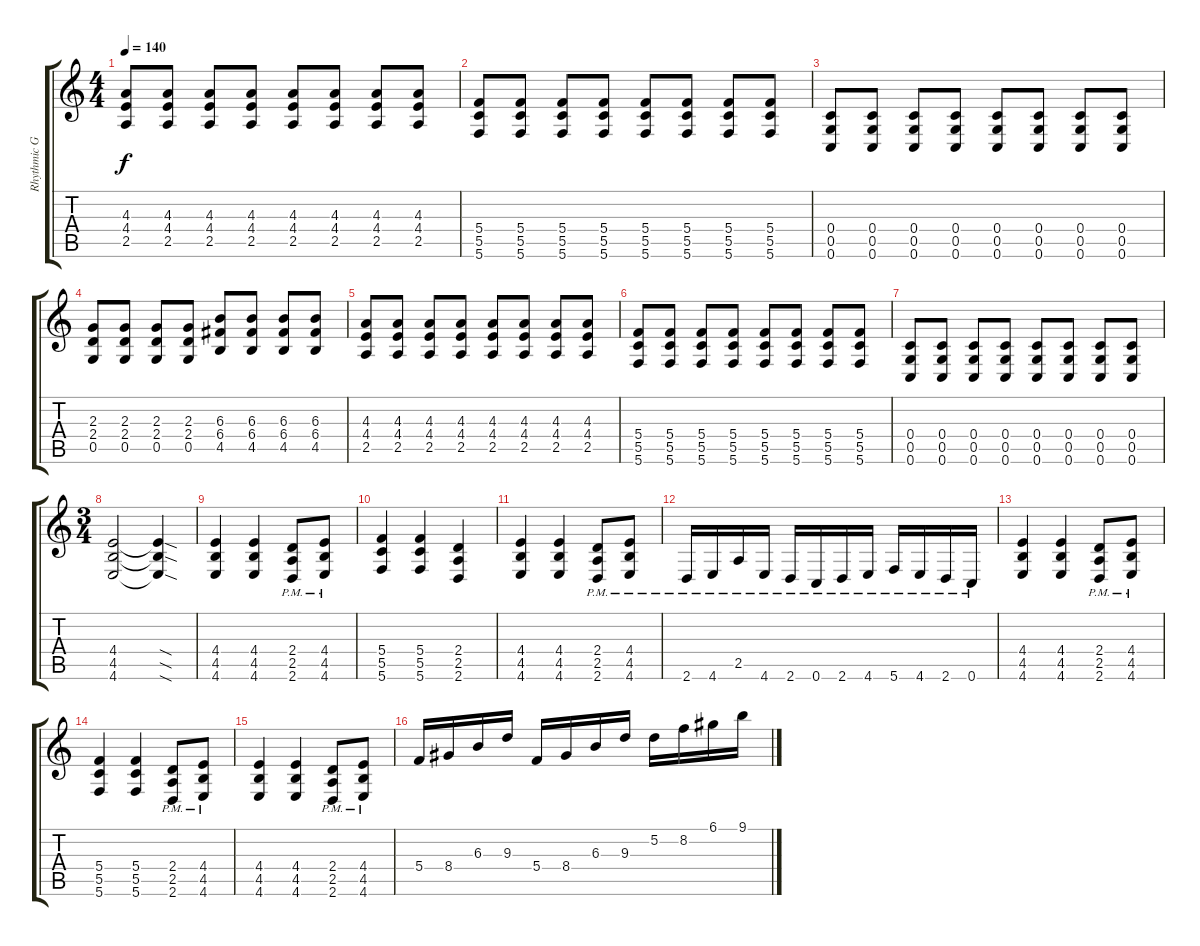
\track ("Rhythmic Guitar" "Rhythmic G") {instrument distortionguitar}
\staff {score tabs}
\tuning (D4 A3 F3 C3 G2 C2) {hide}
\ts (4 4)
\tempo 140
\clef g2
\ks c
(4.3 4.4 2.5).8{dy f} (4.3 4.4 2.5).8 (4.3 4.4 2.5).8 (4.3 4.4 2.5).8 (4.3 4.4 2.5).8 (4.3 4.4 2.5).8 (4.3 4.4 2.5).8 (4.3 4.4 2.5).8 |
(5.4 5.5 5.6).8 (5.4 5.5 5.6).8 (5.4 5.5 5.6).8 (5.4 5.5 5.6).8 (5.4 5.5 5.6).8 (5.4 5.5 5.6).8 (5.4 5.5 5.6).8 (5.4 5.5 5.6).8 |
(0.4 0.5 0.6).8 (0.4 0.5 0.6).8 (0.4 0.5 0.6).8 (0.4 0.5 0.6).8 (0.4 0.5 0.6).8 (0.4 0.5 0.6).8 (0.4 0.5 0.6).8 (0.4 0.5 0.6).8 |
(2.3 2.4 0.5).8 (2.3 2.4 0.5).8 (2.3 2.4 0.5).8 (2.3 2.4 0.5).8 (6.3 6.4 4.5).8 (6.3 6.4 4.5).8 (6.3 6.4 4.5).8 (6.3 6.4 4.5).8 |
(4.3 4.4 2.5).8 (4.3 4.4 2.5).8 (4.3 4.4 2.5).8 (4.3 4.4 2.5).8 (4.3 4.4 2.5).8 (4.3 4.4 2.5).8 (4.3 4.4 2.5).8 (4.3 4.4 2.5).8 |
(5.4 5.5 5.6).8 (5.4 5.5 5.6).8 (5.4 5.5 5.6).8 (5.4 5.5 5.6).8 (5.4 5.5 5.6).8 (5.4 5.5 5.6).8 (5.4 5.5 5.6).8 (5.4 5.5 5.6).8 |
(0.4 0.5 0.6).8 (0.4 0.5 0.6).8 (0.4 0.5 0.6).8 (0.4 0.5 0.6).8 (0.4 0.5 0.6).8 (0.4 0.5 0.6).8 (0.4 0.5 0.6).8 (0.4 0.5 0.6).8 |
\ts (3 4)
(4.4 4.5 4.6).2 (4.4{sod t} 4.5{sod t} 4.6{sod t}).4 |
(4.4 4.5 4.6).4 (4.4 4.5 4.6).4 (2.4{pm} 2.5{pm} 2.6{pm}).8 (4.4{pm} 4.5{pm} 4.6{pm}).8 |
(5.4 5.5 5.6).4 (5.4 5.5 5.6).4 (2.4 2.5 2.6).4 |
(4.4 4.5 4.6).4 (4.4 4.5 4.6).4 (2.4{pm} 2.5{pm} 2.6{pm}).8 (4.4{pm} 4.5{pm} 4.6{pm}).8 |
2.6{pm}.16 4.6{pm}.16 2.5{pm}.16 4.6{pm}.16 2.6{pm}.16 0.6{pm}.16 2.6{pm}.16 4.6{pm}.16 5.6{pm}.16 4.6{pm}.16 2.6{pm}.16 0.6{pm}.16 |
(4.4 4.5 4.6).4 (4.4 4.5 4.6).4 (2.4{pm} 2.5{pm} 2.6{pm}).8 (4.4{pm} 4.5{pm} 4.6{pm}).8 |
(5.4 5.5 5.6).4 (5.4 5.5 5.6).4 (2.4{pm} 2.5{pm} 2.6{pm}).8 (4.4{pm} 4.5{pm} 4.6{pm}).8 |
(4.4 4.5 4.6).4 (4.4 4.5 4.6).4 (2.4{pm} 2.5{pm} 2.6{pm}).8 (4.4{pm} 4.5{pm} 4.6{pm}).8 |
5.4.16 8.4.16 6.3.16 9.3.16 5.4.16 8.4.16 6.3.16 9.3.16 5.2.16 8.2.16 6.1.16 9.1.16
